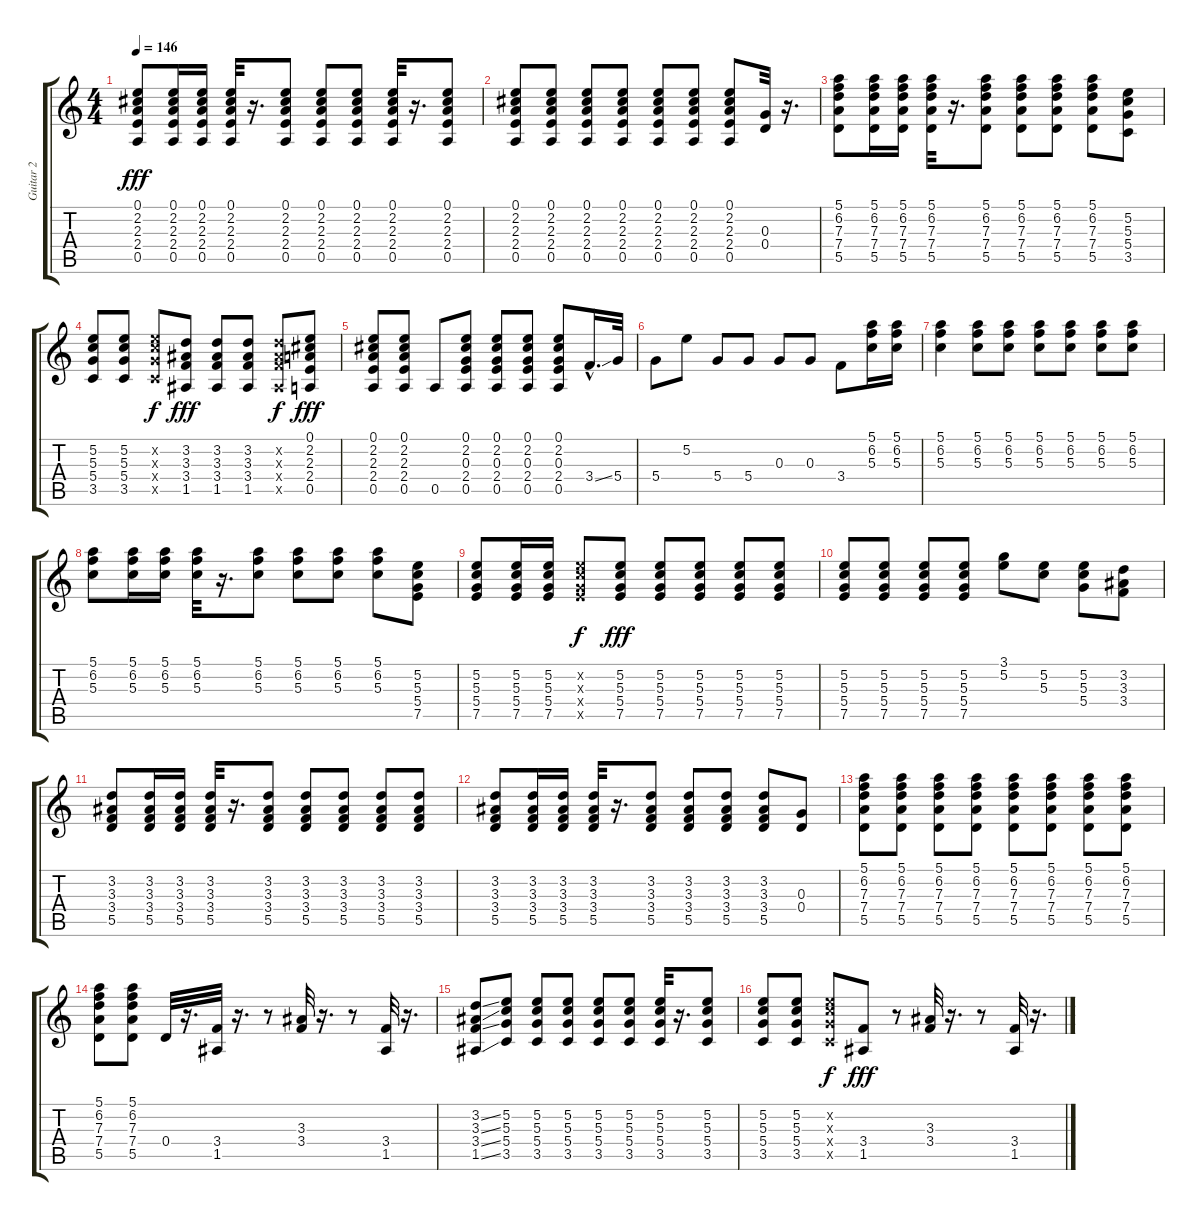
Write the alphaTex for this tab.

\track ("Guitar 2" "Guitar 2") {instrument electricguitarjazz}
\staff {score tabs}
\tuning (E4 B3 G3 D3 A2 E2) {hide}
\ts (4 4)
\tempo 146
\clef g2
\ks c
(0.1 2.2 2.3 2.4 0.5).8{dy fff} (0.1 2.2 2.3 2.4 0.5).16 (0.1 2.2 2.3 2.4 0.5).16 (0.1 2.2 2.3 2.4 0.5).32 r.16{d} (0.1 2.2 2.3 2.4 0.5).8 (0.1 2.2 2.3 2.4 0.5).8 (0.1 2.2 2.3 2.4 0.5).8 (0.1 2.2 2.3 2.4 0.5).32 r.16{d} (0.1 2.2 2.3 2.4 0.5).8 |
(0.1 2.2 2.3 2.4 0.5).8 (0.1 2.2 2.3 2.4 0.5).8 (0.1 2.2 2.3 2.4 0.5).8 (0.1 2.2 2.3 2.4 0.5).8 (0.1 2.2 2.3 2.4 0.5).8 (0.1 2.2 2.3 2.4 0.5).8 (0.1 2.2 2.3 2.4 0.5).8 (0.3 0.4).32 r.16{d} |
(5.1 6.2 7.3 7.4 5.5).8 (5.1 6.2 7.3 7.4 5.5).16 (5.1 6.2 7.3 7.4 5.5).16 (5.1 6.2 7.3 7.4 5.5).32 r.16{d} (5.1 6.2 7.3 7.4 5.5).8 (5.1 6.2 7.3 7.4 5.5).8 (5.1 6.2 7.3 7.4 5.5).8 (5.1 6.2 7.3 7.4 5.5).8 (5.2 5.3 5.4 3.5).8 |
(5.2 5.3 5.4 3.5).8 (5.2 5.3 5.4 3.5).8 (5.2{x} 5.3{x} 5.4{x} 3.5{x}).8{dy f} (3.2 3.3 3.4 1.5).8{dy fff} (3.2 3.3 3.4 1.5).8 (3.2 3.3 3.4 1.5).8 (3.2{x} 3.3{x} 3.4{x} 1.5{x}).8{dy f} (0.1 2.2 2.3 2.4 0.5).8{dy fff} |
(0.1 2.2 2.3 2.4 0.5).8 (0.1 2.2 2.3 2.4 0.5).8 0.5.8 (0.1 2.2 0.3 2.4 0.5).8 (0.1 2.2 0.3 2.4 0.5).8 (0.1 2.2 0.3 2.4 0.5).8 (0.1 2.2 0.3 2.4 0.5).8 3.4{ss hac}.16{d} 5.4.32 |
5.4.8 5.2.8 5.4.8 5.4.8 0.3.8 0.3.8 3.4.8 (5.1 6.2 5.3).16 (5.1 6.2 5.3).16 |
(5.1 6.2 5.3).4 (5.1 6.2 5.3).8 (5.1 6.2 5.3).8 (5.1 6.2 5.3).8 (5.1 6.2 5.3).8 (5.1 6.2 5.3).8 (5.1 6.2 5.3).8 |
(5.1 6.2 5.3).8 (5.1 6.2 5.3).16 (5.1 6.2 5.3).16 (5.1 6.2 5.3).32 r.16{d} (5.1 6.2 5.3).8 (5.1 6.2 5.3).8 (5.1 6.2 5.3).8 (5.1 6.2 5.3).8 (5.2 5.3 5.4 7.5).8 |
(5.2 5.3 5.4 7.5).8 (5.2 5.3 5.4 7.5).16 (5.2 5.3 5.4 7.5).16 (5.2{x} 5.3{x} 5.4{x} 7.5{x}).8{dy f} (5.2 5.3 5.4 7.5).8{dy fff} (5.2 5.3 5.4 7.5).8 (5.2 5.3 5.4 7.5).8 (5.2 5.3 5.4 7.5).8 (5.2 5.3 5.4 7.5).8 |
(5.2 5.3 5.4 7.5).8 (5.2 5.3 5.4 7.5).8 (5.2 5.3 5.4 7.5).8 (5.2 5.3 5.4 7.5).8 (3.1 5.2).8 (5.2 5.3).8 (5.2 5.3 5.4).8 (3.2 3.3 3.4).8 |
(3.2 3.3 3.4 5.5).8 (3.2 3.3 3.4 5.5).16 (3.2 3.3 3.4 5.5).16 (3.2 3.3 3.4 5.5).32 r.16{d} (3.2 3.3 3.4 5.5).8 (3.2 3.3 3.4 5.5).8 (3.2 3.3 3.4 5.5).8 (3.2 3.3 3.4 5.5).8 (3.2 3.3 3.4 5.5).8 |
(3.2 3.3 3.4 5.5).8 (3.2 3.3 3.4 5.5).16 (3.2 3.3 3.4 5.5).16 (3.2 3.3 3.4 5.5).32 r.16{d} (3.2 3.3 3.4 5.5).8 (3.2 3.3 3.4 5.5).8 (3.2 3.3 3.4 5.5).8 (3.2 3.3 3.4 5.5).8 (0.3 0.4).8 |
(5.1 6.2 7.3 7.4 5.5).8 (5.1 6.2 7.3 7.4 5.5).8 (5.1 6.2 7.3 7.4 5.5).8 (5.1 6.2 7.3 7.4 5.5).8 (5.1 6.2 7.3 7.4 5.5).8 (5.1 6.2 7.3 7.4 5.5).8 (5.1 6.2 7.3 7.4 5.5).8 (5.1 6.2 7.3 7.4 5.5).8 |
(5.1 6.2 7.3 7.4 5.5).8 (5.1 6.2 7.3 7.4 5.5).8 0.4.32 r.16{d} (3.4 1.5).32 r.16{d} r.8 (3.3 3.4).32 r.16{d} r.8 (3.4 1.5).32 r.16{d} |
(3.2{ss} 3.3{ss} 3.4{ss} 1.5{ss}).8 (5.2 5.3 5.4 3.5).8 (5.2 5.3 5.4 3.5).8 (5.2 5.3 5.4 3.5).8 (5.2 5.3 5.4 3.5).8 (5.2 5.3 5.4 3.5).8 (5.2 5.3 5.4 3.5).32 r.16{d} (5.2 5.3 5.4 3.5).8 |
(5.2 5.3 5.4 3.5).8 (5.2 5.3 5.4 3.5).8 (5.2{x} 5.3{x} 5.4{x} 3.5{x}).8{dy f} (3.4 1.5).8{dy fff} r.8 (3.3 3.4).32 r.16{d} r.8 (3.4 1.5).32 r.16{d}
